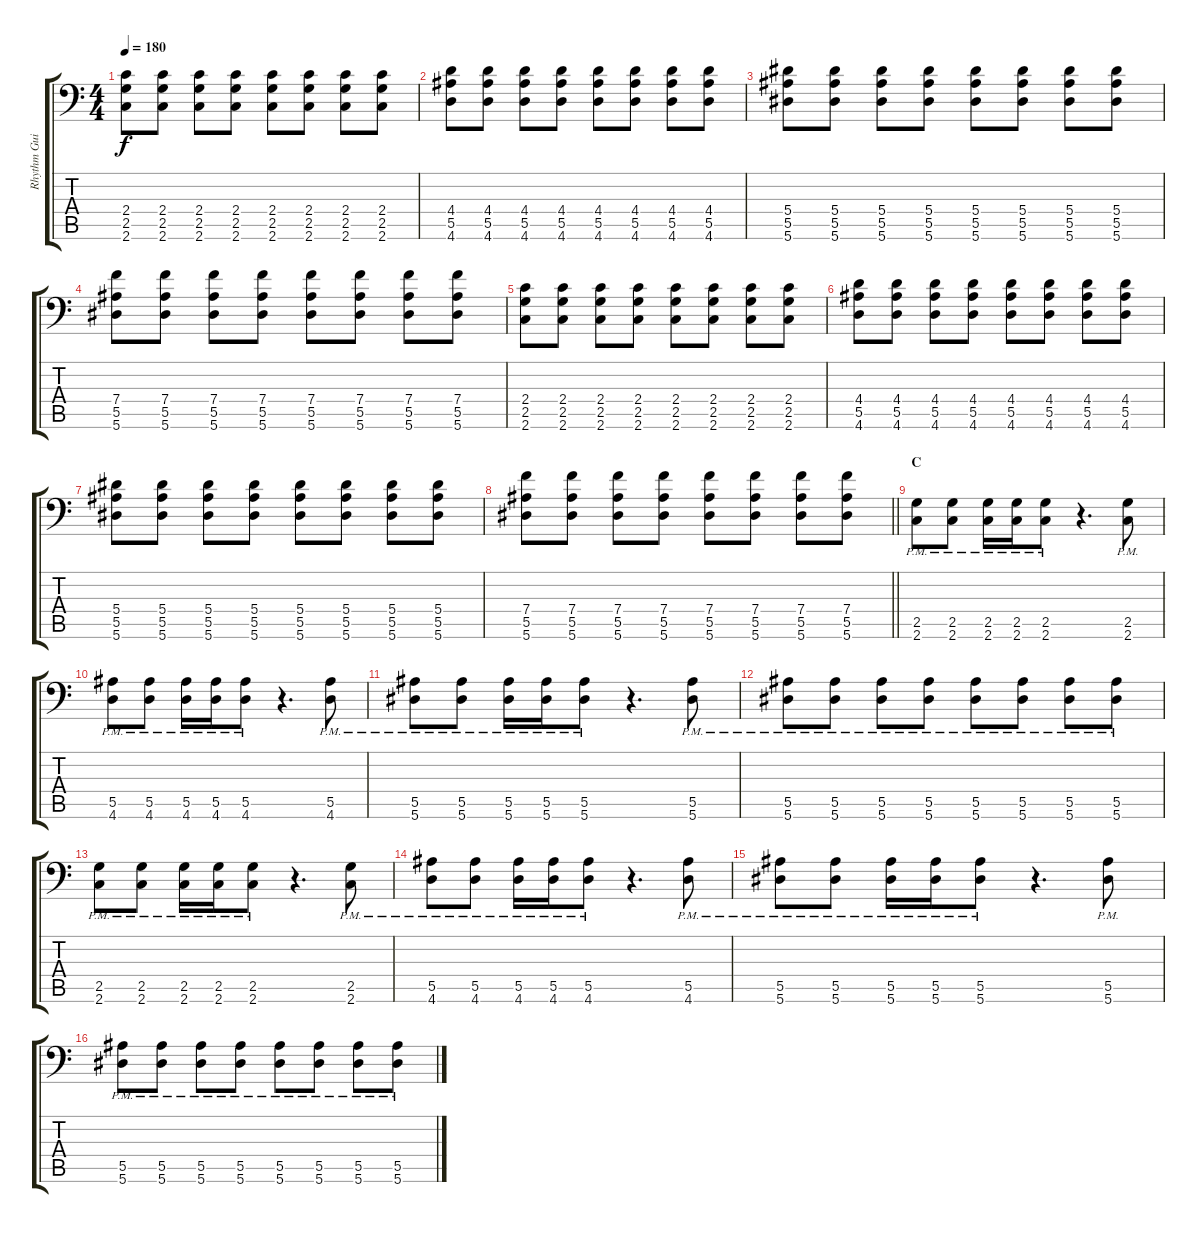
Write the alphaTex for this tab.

\track ("Rhythm Guitar: Chris Di Carlo" "Rhythm Gui") {instrument distortionguitar}
\staff {score tabs}
\tuning (C4 G3 Eb3 Bb2 F2 Bb1) {hide}
\ts (4 4)
\tempo 180
\clef f4
\ks c
(2.4 2.5 2.6).8{dy f} (2.4 2.5 2.6).8 (2.4 2.5 2.6).8 (2.4 2.5 2.6).8 (2.4 2.5 2.6).8 (2.4 2.5 2.6).8 (2.4 2.5 2.6).8 (2.4 2.5 2.6).8 |
(4.4 5.5 4.6).8 (4.4 5.5 4.6).8 (4.4 5.5 4.6).8 (4.4 5.5 4.6).8 (4.4 5.5 4.6).8 (4.4 5.5 4.6).8 (4.4 5.5 4.6).8 (4.4 5.5 4.6).8 |
(5.4 5.5 5.6).8 (5.4 5.5 5.6).8 (5.4 5.5 5.6).8 (5.4 5.5 5.6).8 (5.4 5.5 5.6).8 (5.4 5.5 5.6).8 (5.4 5.5 5.6).8 (5.4 5.5 5.6).8 |
(7.4 5.5 5.6).8 (7.4 5.5 5.6).8 (7.4 5.5 5.6).8 (7.4 5.5 5.6).8 (7.4 5.5 5.6).8 (7.4 5.5 5.6).8 (7.4 5.5 5.6).8 (7.4 5.5 5.6).8 |
(2.4 2.5 2.6).8 (2.4 2.5 2.6).8 (2.4 2.5 2.6).8 (2.4 2.5 2.6).8 (2.4 2.5 2.6).8 (2.4 2.5 2.6).8 (2.4 2.5 2.6).8 (2.4 2.5 2.6).8 |
(4.4 5.5 4.6).8 (4.4 5.5 4.6).8 (4.4 5.5 4.6).8 (4.4 5.5 4.6).8 (4.4 5.5 4.6).8 (4.4 5.5 4.6).8 (4.4 5.5 4.6).8 (4.4 5.5 4.6).8 |
(5.4 5.5 5.6).8 (5.4 5.5 5.6).8 (5.4 5.5 5.6).8 (5.4 5.5 5.6).8 (5.4 5.5 5.6).8 (5.4 5.5 5.6).8 (5.4 5.5 5.6).8 (5.4 5.5 5.6).8 |
\barLineRight lightlight
(7.4 5.5 5.6).8 (7.4 5.5 5.6).8 (7.4 5.5 5.6).8 (7.4 5.5 5.6).8 (7.4 5.5 5.6).8 (7.4 5.5 5.6).8 (7.4 5.5 5.6).8 (7.4 5.5 5.6).8 |
\section ("" "C")
(2.5{pm} 2.6{pm}).8 (2.5{pm} 2.6{pm}).8 (2.5{pm} 2.6{pm}).16 (2.5{pm} 2.6{pm}).16 (2.5{pm} 2.6{pm}).8 r.4{d} (2.5{pm} 2.6{pm}).8 |
(5.5{pm} 4.6{pm}).8 (5.5{pm} 4.6{pm}).8 (5.5{pm} 4.6{pm}).16 (5.5{pm} 4.6{pm}).16 (5.5{pm} 4.6{pm}).8 r.4{d} (5.5{pm} 4.6{pm}).8 |
(5.5{pm} 5.6{pm}).8 (5.5{pm} 5.6{pm}).8 (5.5{pm} 5.6{pm}).16 (5.5{pm} 5.6{pm}).16 (5.5{pm} 5.6{pm}).8 r.4{d} (5.5{pm} 5.6{pm}).8 |
(5.5{pm} 5.6{pm}).8 (5.5{pm} 5.6{pm}).8 (5.5{pm} 5.6{pm}).8 (5.5{pm} 5.6{pm}).8 (5.5{pm} 5.6{pm}).8 (5.5{pm} 5.6{pm}).8 (5.5{pm} 5.6{pm}).8 (5.5{pm} 5.6{pm}).8 |
(2.5{pm} 2.6{pm}).8 (2.5{pm} 2.6{pm}).8 (2.5{pm} 2.6{pm}).16 (2.5{pm} 2.6{pm}).16 (2.5{pm} 2.6{pm}).8 r.4{d} (2.5{pm} 2.6{pm}).8 |
(5.5{pm} 4.6{pm}).8 (5.5{pm} 4.6{pm}).8 (5.5{pm} 4.6{pm}).16 (5.5{pm} 4.6{pm}).16 (5.5{pm} 4.6{pm}).8 r.4{d} (5.5{pm} 4.6{pm}).8 |
(5.5{pm} 5.6{pm}).8 (5.5{pm} 5.6{pm}).8 (5.5{pm} 5.6{pm}).16 (5.5{pm} 5.6{pm}).16 (5.5{pm} 5.6{pm}).8 r.4{d} (5.5{pm} 5.6{pm}).8 |
(5.5{pm} 5.6{pm}).8 (5.5{pm} 5.6{pm}).8 (5.5{pm} 5.6{pm}).8 (5.5{pm} 5.6{pm}).8 (5.5{pm} 5.6{pm}).8 (5.5{pm} 5.6{pm}).8 (5.5{pm} 5.6{pm}).8 (5.5{pm} 5.6{pm}).8
